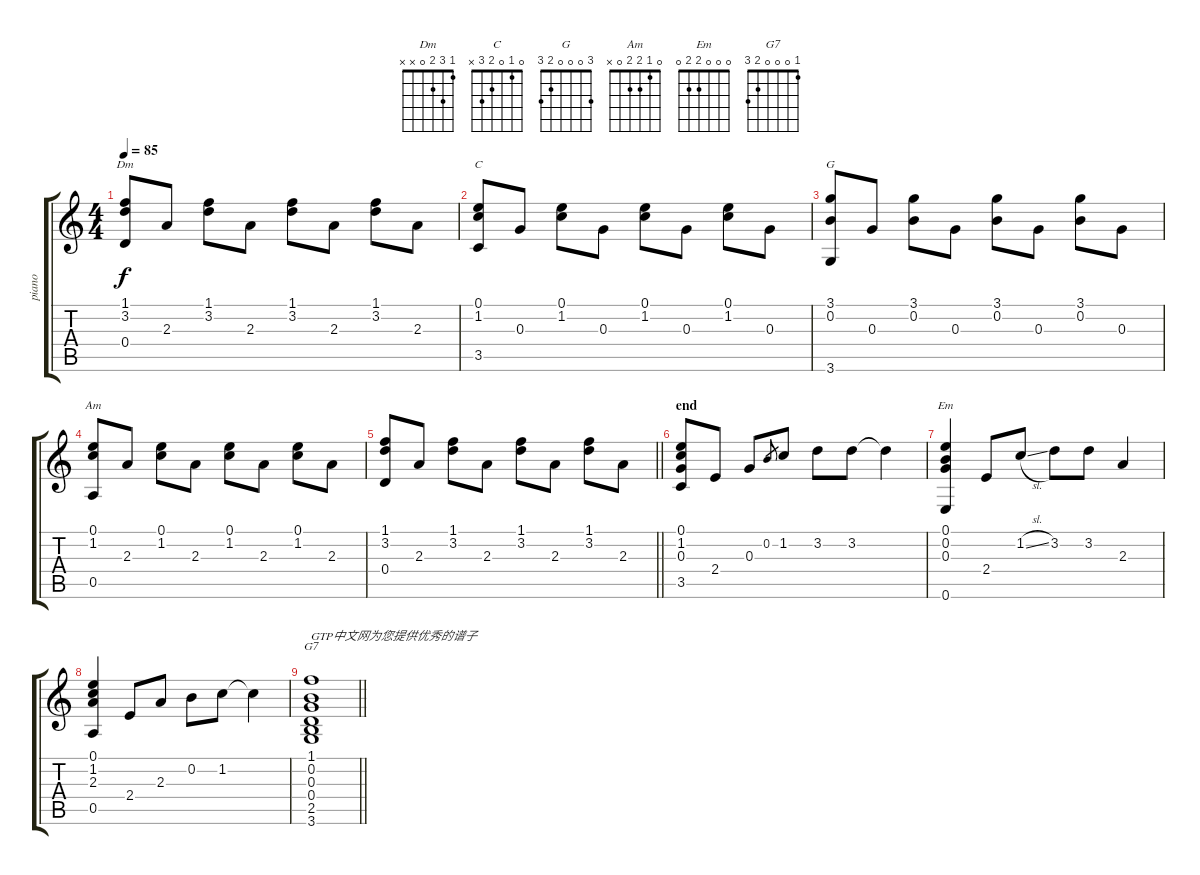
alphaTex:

\track ("piano" "piano") {instrument acousticguitarsteel}
\staff {score tabs}
\tuning (E4 B3 G3 D3 A2 E2) {hide}
\chord ("Dm" 1 3 2 0 x x)
\chord ("C" 0 1 0 2 3 x)
\chord ("G" 3 0 0 0 2 3)
\chord ("Am" 0 1 2 2 0 x)
\chord ("Em" 0 0 0 2 2 0)
\chord ("G7" 1 0 0 0 2 3)
\ts (4 4)
\tempo 85
\clef g2
\ks c
(1.1 3.2 0.4).8{ch "Dm" dy f} 2.3.8 (1.1 3.2).8 2.3.8 (1.1 3.2).8 2.3.8 (1.1 3.2).8 2.3.8 |
(0.1 1.2 3.5).8{ch "C"} 0.3.8 (0.1 1.2).8 0.3.8 (0.1 1.2).8 0.3.8 (0.1 1.2).8 0.3.8 |
(3.1 0.2 3.6).8{ch "G"} 0.3.8 (3.1 0.2).8 0.3.8 (3.1 0.2).8 0.3.8 (3.1 0.2).8 0.3.8 |
(0.1 1.2 0.5).8{ch "Am"} 2.3.8 (0.1 1.2).8 2.3.8 (0.1 1.2).8 2.3.8 (0.1 1.2).8 2.3.8 |
\barLineRight lightlight
(1.1 3.2 0.4).8 2.3.8 (1.1 3.2).8 2.3.8 (1.1 3.2).8 2.3.8 (1.1 3.2).8 2.3.8 |
\section ("" "end")
(0.1 1.2 0.3 3.5).8 2.4.8 0.3.8 0.2.8{gr} 1.2.8 3.2.8 3.2.8 3.2{t}.4 |
(0.1 0.2 0.3 0.6).4{ch "Em"} 2.4.8 1.2{sl}.8 3.2.8 3.2.8 2.3.4 |
(0.1 1.2 2.3 0.5).4 2.4.8 2.3.8 0.2.8 1.2.8 1.2{t}.4 |
\barLineRight lightlight
(1.1 0.2 0.3 0.4 2.5 3.6).1{ch "G7" txt "GTP中文网为您提供优秀的谱子"}
